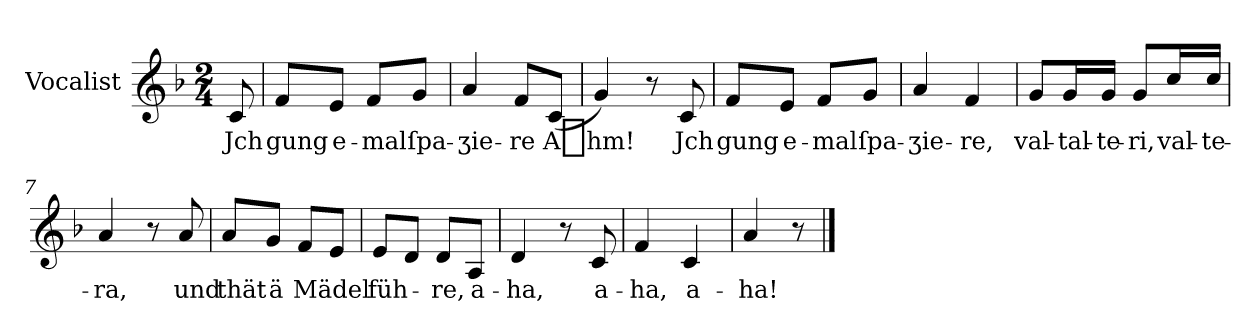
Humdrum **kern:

**kern	**text
*part1	*part1
*staff1	*staff1
*I"Vocalist	*
*k[b-]	*
*F:	*
*M2/4	*
=	=
8c	Jch
=1	=1
8fL	gung
8eJ	e-
8fL	-mal
8gJ	ſpa-
=2	=2
4a	-ʒie-
8fL	-re
(8cJ	A_hm!
=3	=3
4g)	.
8r	.
8c	Jch
=4	=4
8fL	gung
8eJ	e-
8fL	-mal
8gJ	ſpa-
=5	=5
4a	-ʒie-
4f	-re,
=6	=6
8gL	val-
16gL	-tal-
16gJJ	-te-
8gL	-ri,
16ccL	val-
16ccJJ	-te-
=7	=7
4a	-ra,
8r	.
8a	und
=8	=8
8aL	thät
8gJ	ä
8fL	Mädel
8eJ	.
=9	=9
8eL	füh-
8dJ	.
8dL	-re,
8AJ	a-
=10	=10
4d	-ha,
8r	.
8c	a-
=11	=11
4f	-ha,
4c	a-
=12	=12
4a	-ha!
8r	.
==	==
*-	*-
